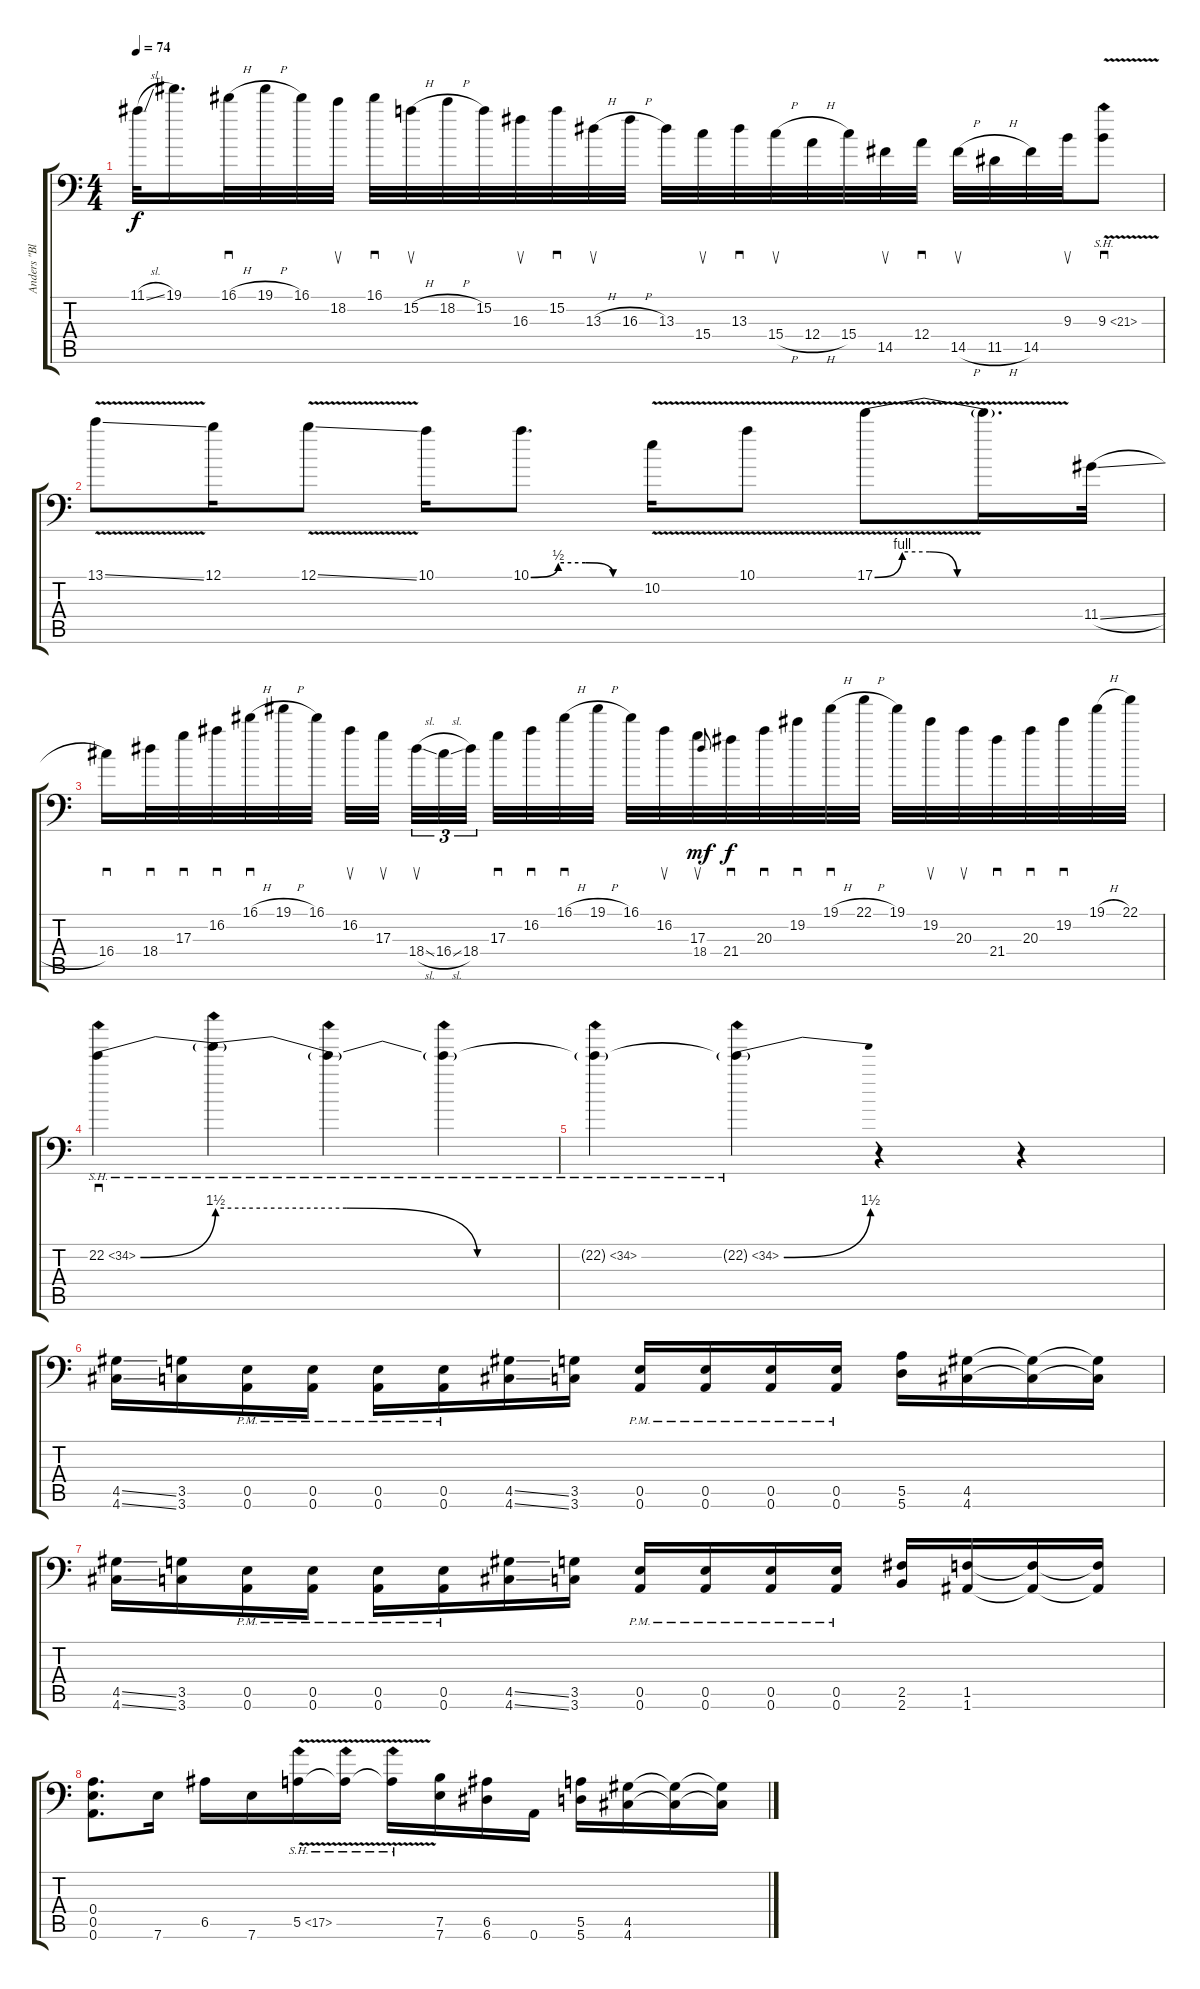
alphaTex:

\track ("Anders \"Blakkheim\" Nyström - Guitar" "Anders \"Bl") {instrument distortionguitar}
\staff {score tabs}
\tuning (B3 Gb3 D3 A2 E2 A1) {hide}
\ts (4 4)
\tempo 74
\clef f4
\ks c
11.1{sl}.32{dy f} 19.1.16{d} 16.1{h}.32{sd} 19.1{h}.32 16.1.32 18.2.32{su} 16.1.32{sd} 15.2{h}.32{su} 18.2{h}.32 15.2.32 16.3.32{su} 15.2.32{sd} 13.3{h}.32{su} 16.3{h}.32 13.3.32 15.4.32{su} 13.3.32{sd} 15.4{h}.32{su} 12.4{h}.32 15.4.32 14.5.32{su} 12.4.32{sd} 14.5{h}.32{su} 11.5{h}.32 14.5.32 9.3.32{su} 9.3{sh 12 v}.8{sd} |
13.1{v ss}.8 12.1.16 12.1{v ss}.8 10.1.16 10.1{be (custom 0 0 15 2 30 2 45 0 60 0)}.8{d} 10.2{v}.16 10.1{v}.8 17.1{be (custom 0 0 15 4 30 4 45 0 60 0) v}.8 17.1{be (hold 0 0 60 0) t}.16{d} 11.4{sl}.32 |
16.4.16{sd} 18.4.32{sd} 17.3.32{sd} 16.2.32{sd} 16.1{h}.32{sd} 19.1{h}.32 16.1.32 16.2.32{su} 17.3.32{su} 18.4{sl}.32{su tu (3 2)} 16.4{sl}.32{tu (3 2)} 18.4.32{tu (3 2)} 17.3.32{sd} 16.2.32{sd} 16.1{h}.32{sd} 19.1{h}.32 16.1.32 16.2.32{su} 17.3.32{su} 18.4.8{gr onbeat dy mf} 21.4.32{sd dy f} 20.3.32{sd} 19.2.32{sd} 19.1{h}.32{sd} 22.1{h}.32 19.1.32 19.2.32{su} 20.3.32{su} 21.4.32{sd} 20.3.32{sd} 19.2.32{sd} 19.1{h}.32 22.1.32 |
22.2{be (bend 0 0 60 6) sh 12}.4{sd volume 4} 22.2{be (custom 0 6 15 6 30 0 60 0) sh 12 t}.4 22.2{sh 12 t}.4 22.2{sh 12 t}.4 |
22.2{sh 12 t}.4 22.2{be (bend 0 0 60 6) sh 12 t}.4 r.4 r.4 |
(4.5{ss} 4.6{ss}).16 (3.5 3.6).16 (0.5{pm} 0.6{pm}).16{volume 0} (0.5{pm} 0.6{pm}).16 (0.5{pm} 0.6{pm}).16 (0.5{pm} 0.6{pm}).16 (4.5{ss} 4.6{ss}).16 (3.5 3.6).16 (0.5{pm} 0.6{pm}).16 (0.5{pm} 0.6{pm}).16 (0.5{pm} 0.6{pm}).16 (0.5{pm} 0.6{pm}).16 (5.5 5.6).16 (4.5 4.6).16 (4.5{t} 4.6{t}).16 (4.5{t} 4.6{t}).16 |
(4.5{ss} 4.6{ss}).16 (3.5 3.6).16 (0.5{pm} 0.6{pm}).16 (0.5{pm} 0.6{pm}).16 (0.5{pm} 0.6{pm}).16 (0.5{pm} 0.6{pm}).16 (4.5{ss} 4.6{ss}).16 (3.5 3.6).16 (0.5{pm} 0.6{pm}).16 (0.5{pm} 0.6{pm}).16 (0.5{pm} 0.6{pm}).16 (0.5{pm} 0.6{pm}).16 (2.5 2.6).16 (1.5 1.6).16 (1.5{t} 1.6{t}).16 (1.5{t} 1.6{t}).16 |
(0.4 0.5 0.6).8{d} 7.6.16 6.5.16 7.6.16 5.5{sh 12 v}.16 5.5{sh 12 v t}.16 5.5{sh 12 v t}.16 (7.5 7.6).16 (6.5 6.6).16 0.6.16 (5.5 5.6).16 (4.5 4.6).16 (4.5{t} 4.6{t}).16 (4.5{t} 4.6{t}).16
